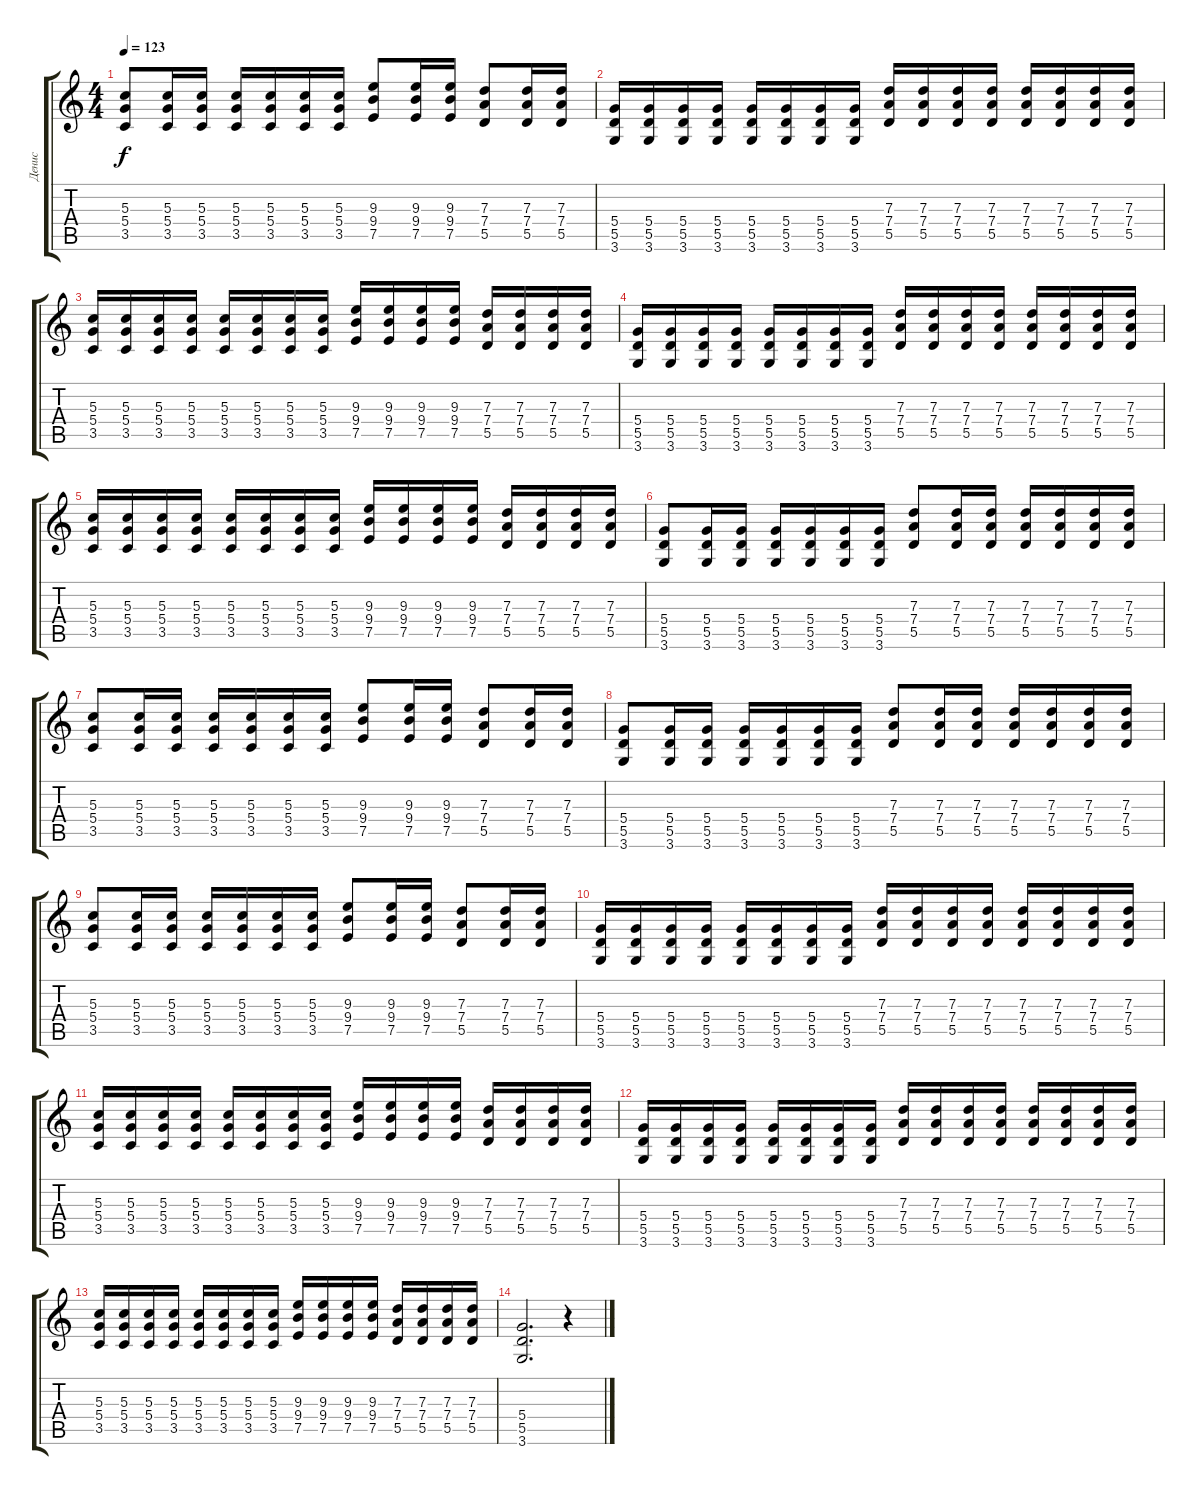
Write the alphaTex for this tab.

\track ("Денис" "Денис") {instrument distortionguitar}
\staff {score tabs}
\tuning (E4 B3 G3 D3 A2 E2) {hide}
\ts (4 4)
\tempo 123
\clef g2
\ks c
(5.3 5.4 3.5).8{dy f} (5.3 5.4 3.5).16 (5.3 5.4 3.5).16 (5.3 5.4 3.5).16 (5.3 5.4 3.5).16 (5.3 5.4 3.5).16 (5.3 5.4 3.5).16 (9.3 9.4 7.5).8 (9.3 9.4 7.5).16 (9.3 9.4 7.5).16 (7.3 7.4 5.5).8 (7.3 7.4 5.5).16 (7.3 7.4 5.5).16 |
(5.4 5.5 3.6).16 (5.4 5.5 3.6).16 (5.4 5.5 3.6).16 (5.4 5.5 3.6).16 (5.4 5.5 3.6).16 (5.4 5.5 3.6).16 (5.4 5.5 3.6).16 (5.4 5.5 3.6).16 (7.3 7.4 5.5).16 (7.3 7.4 5.5).16 (7.3 7.4 5.5).16 (7.3 7.4 5.5).16 (7.3 7.4 5.5).16 (7.3 7.4 5.5).16 (7.3 7.4 5.5).16 (7.3 7.4 5.5).16 |
(5.3 5.4 3.5).16 (5.3 5.4 3.5).16 (5.3 5.4 3.5).16 (5.3 5.4 3.5).16 (5.3 5.4 3.5).16 (5.3 5.4 3.5).16 (5.3 5.4 3.5).16 (5.3 5.4 3.5).16 (9.3 9.4 7.5).16 (9.3 9.4 7.5).16 (9.3 9.4 7.5).16 (9.3 9.4 7.5).16 (7.3 7.4 5.5).16 (7.3 7.4 5.5).16 (7.3 7.4 5.5).16 (7.3 7.4 5.5).16 |
(5.4 5.5 3.6).16 (5.4 5.5 3.6).16 (5.4 5.5 3.6).16 (5.4 5.5 3.6).16 (5.4 5.5 3.6).16 (5.4 5.5 3.6).16 (5.4 5.5 3.6).16 (5.4 5.5 3.6).16 (7.3 7.4 5.5).16 (7.3 7.4 5.5).16 (7.3 7.4 5.5).16 (7.3 7.4 5.5).16 (7.3 7.4 5.5).16 (7.3 7.4 5.5).16 (7.3 7.4 5.5).16 (7.3 7.4 5.5).16 |
(5.3 5.4 3.5).16 (5.3 5.4 3.5).16 (5.3 5.4 3.5).16 (5.3 5.4 3.5).16 (5.3 5.4 3.5).16 (5.3 5.4 3.5).16 (5.3 5.4 3.5).16 (5.3 5.4 3.5).16 (9.3 9.4 7.5).16 (9.3 9.4 7.5).16 (9.3 9.4 7.5).16 (9.3 9.4 7.5).16 (7.3 7.4 5.5).16 (7.3 7.4 5.5).16 (7.3 7.4 5.5).16 (7.3 7.4 5.5).16 |
(5.4 5.5 3.6).8{instrument distortionguitar} (5.4 5.5 3.6).16 (5.4 5.5 3.6).16 (5.4 5.5 3.6).16 (5.4 5.5 3.6).16 (5.4 5.5 3.6).16 (5.4 5.5 3.6).16 (7.3 7.4 5.5).8 (7.3 7.4 5.5).16 (7.3 7.4 5.5).16 (7.3 7.4 5.5).16 (7.3 7.4 5.5).16 (7.3 7.4 5.5).16 (7.3 7.4 5.5).16 |
(5.3 5.4 3.5).8 (5.3 5.4 3.5).16 (5.3 5.4 3.5).16 (5.3 5.4 3.5).16 (5.3 5.4 3.5).16 (5.3 5.4 3.5).16 (5.3 5.4 3.5).16 (9.3 9.4 7.5).8 (9.3 9.4 7.5).16 (9.3 9.4 7.5).16 (7.3 7.4 5.5).8 (7.3 7.4 5.5).16 (7.3 7.4 5.5).16 |
(5.4 5.5 3.6).8 (5.4 5.5 3.6).16 (5.4 5.5 3.6).16 (5.4 5.5 3.6).16 (5.4 5.5 3.6).16 (5.4 5.5 3.6).16 (5.4 5.5 3.6).16 (7.3 7.4 5.5).8 (7.3 7.4 5.5).16 (7.3 7.4 5.5).16 (7.3 7.4 5.5).16 (7.3 7.4 5.5).16 (7.3 7.4 5.5).16 (7.3 7.4 5.5).16 |
(5.3 5.4 3.5).8 (5.3 5.4 3.5).16 (5.3 5.4 3.5).16 (5.3 5.4 3.5).16 (5.3 5.4 3.5).16 (5.3 5.4 3.5).16 (5.3 5.4 3.5).16 (9.3 9.4 7.5).8 (9.3 9.4 7.5).16 (9.3 9.4 7.5).16 (7.3 7.4 5.5).8 (7.3 7.4 5.5).16 (7.3 7.4 5.5).16 |
(5.4 5.5 3.6).16 (5.4 5.5 3.6).16 (5.4 5.5 3.6).16 (5.4 5.5 3.6).16 (5.4 5.5 3.6).16 (5.4 5.5 3.6).16 (5.4 5.5 3.6).16 (5.4 5.5 3.6).16 (7.3 7.4 5.5).16 (7.3 7.4 5.5).16 (7.3 7.4 5.5).16 (7.3 7.4 5.5).16 (7.3 7.4 5.5).16 (7.3 7.4 5.5).16 (7.3 7.4 5.5).16 (7.3 7.4 5.5).16 |
(5.3 5.4 3.5).16 (5.3 5.4 3.5).16 (5.3 5.4 3.5).16 (5.3 5.4 3.5).16 (5.3 5.4 3.5).16 (5.3 5.4 3.5).16 (5.3 5.4 3.5).16 (5.3 5.4 3.5).16 (9.3 9.4 7.5).16 (9.3 9.4 7.5).16 (9.3 9.4 7.5).16 (9.3 9.4 7.5).16 (7.3 7.4 5.5).16 (7.3 7.4 5.5).16 (7.3 7.4 5.5).16 (7.3 7.4 5.5).16 |
(5.4 5.5 3.6).16 (5.4 5.5 3.6).16 (5.4 5.5 3.6).16 (5.4 5.5 3.6).16 (5.4 5.5 3.6).16 (5.4 5.5 3.6).16 (5.4 5.5 3.6).16 (5.4 5.5 3.6).16 (7.3 7.4 5.5).16 (7.3 7.4 5.5).16 (7.3 7.4 5.5).16 (7.3 7.4 5.5).16 (7.3 7.4 5.5).16 (7.3 7.4 5.5).16 (7.3 7.4 5.5).16 (7.3 7.4 5.5).16 |
(5.3 5.4 3.5).16 (5.3 5.4 3.5).16 (5.3 5.4 3.5).16 (5.3 5.4 3.5).16 (5.3 5.4 3.5).16 (5.3 5.4 3.5).16 (5.3 5.4 3.5).16 (5.3 5.4 3.5).16 (9.3 9.4 7.5).16 (9.3 9.4 7.5).16 (9.3 9.4 7.5).16 (9.3 9.4 7.5).16 (7.3 7.4 5.5).16 (7.3 7.4 5.5).16 (7.3 7.4 5.5).16 (7.3 7.4 5.5).16 |
(5.4 5.5 3.6).2{d} r.4
